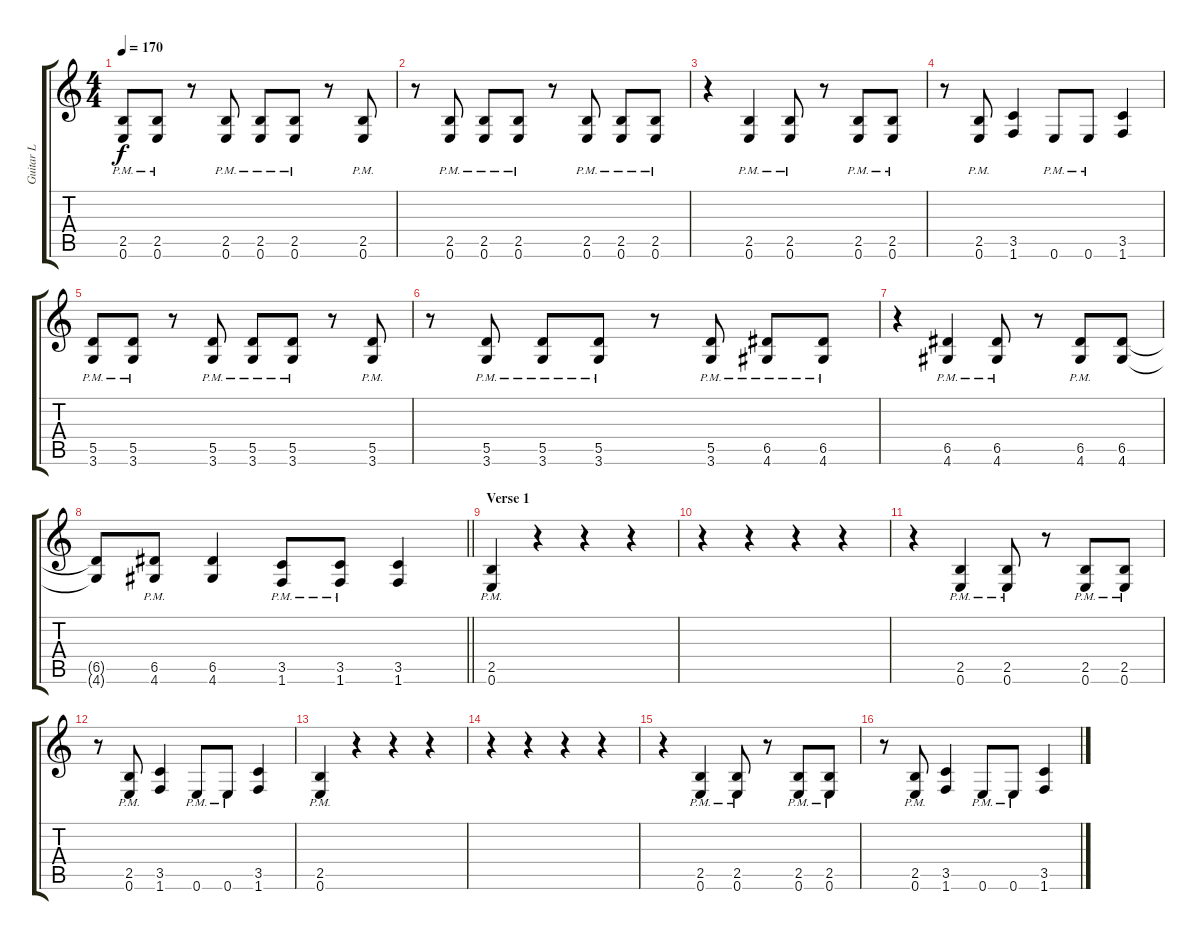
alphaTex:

\track ("Guitar L" "Guitar L") {instrument distortionguitar}
\staff {score tabs}
\tuning (E4 B3 G3 D3 A2 E2) {hide}
\ts (4 4)
\tempo 170
\clef g2
\ks c
(2.5{pm} 0.6{pm}).8{dy f} (2.5{pm} 0.6{pm}).8 r.8 (2.5{pm} 0.6{pm}).8 (2.5{pm} 0.6{pm}).8 (2.5{pm} 0.6{pm}).8 r.8 (2.5{pm} 0.6{pm}).8 |
r.8 (2.5{pm} 0.6{pm}).8 (2.5{pm} 0.6{pm}).8 (2.5{pm} 0.6{pm}).8 r.8 (2.5{pm} 0.6{pm}).8 (2.5{pm} 0.6{pm}).8 (2.5{pm} 0.6{pm}).8 |
r.4 (2.5{pm} 0.6{pm}).4 (2.5{pm} 0.6{pm}).8 r.8 (2.5{pm} 0.6{pm}).8 (2.5{pm} 0.6{pm}).8 |
r.8 (2.5{pm} 0.6{pm}).8 (3.5 1.6).4 0.6{pm}.8 0.6{pm}.8 (3.5 1.6).4 |
(5.5{pm} 3.6{pm}).8 (5.5{pm} 3.6{pm}).8 r.8 (5.5{pm} 3.6{pm}).8 (5.5{pm} 3.6{pm}).8 (5.5{pm} 3.6{pm}).8 r.8 (5.5{pm} 3.6{pm}).8 |
r.8 (5.5{pm} 3.6{pm}).8 (5.5{pm} 3.6{pm}).8 (5.5{pm} 3.6{pm}).8 r.8 (5.5{pm} 3.6{pm}).8 (6.5{pm} 4.6{pm}).8 (6.5{pm} 4.6{pm}).8 |
r.4 (6.5{pm} 4.6{pm}).4 (6.5{pm} 4.6{pm}).8 r.8 (6.5{pm} 4.6{pm}).8 (6.5 4.6).8 |
\barLineRight lightlight
(6.5{t} 4.6{t}).8 (6.5{pm} 4.6{pm}).8 (6.5 4.6).4 (3.5{pm} 1.6{pm}).8 (3.5{pm} 1.6{pm}).8 (3.5 1.6).4 |
\section ("" "Verse 1")
(2.5{pm} 0.6{pm}).4 r.4 r.4 r.4 |
r.4 r.4 r.4 r.4 |
r.4 (2.5{pm} 0.6{pm}).4 (2.5{pm} 0.6{pm}).8 r.8 (2.5{pm} 0.6{pm}).8 (2.5{pm} 0.6{pm}).8 |
r.8 (2.5{pm} 0.6{pm}).8 (3.5 1.6).4 0.6{pm}.8 0.6{pm}.8 (3.5 1.6).4 |
(2.5{pm} 0.6{pm}).4 r.4 r.4 r.4 |
r.4 r.4 r.4 r.4 |
r.4 (2.5{pm} 0.6{pm}).4 (2.5{pm} 0.6{pm}).8 r.8 (2.5{pm} 0.6{pm}).8 (2.5{pm} 0.6{pm}).8 |
r.8 (2.5{pm} 0.6{pm}).8 (3.5 1.6).4 0.6{pm}.8 0.6{pm}.8 (3.5 1.6).4
